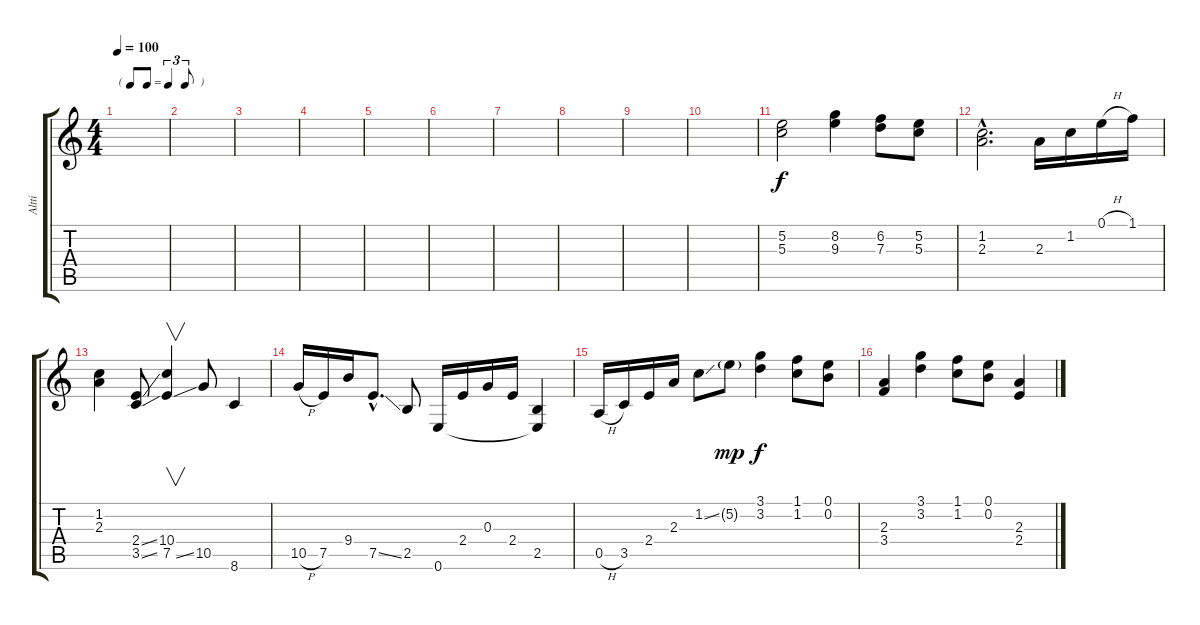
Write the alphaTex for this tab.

\track ("Altti" "Altti") {instrument acousticguitarsteel}
\staff {score tabs}
\tuning (E4 B3 G3 D3 A2 E2) {hide}
\ts (4 4)
\tf triplet8th
\tempo 100
\clef g2
\ks c
|
|
|
|
|
|
|
|
|
|
(5.2 5.3).2 (8.2 9.3).4 (6.2 7.3).8 (5.2 5.3).8 |
(1.2{hac} 2.3{hac}).2{d} 2.3.16 1.2.16 0.1{h}.16 1.1.16 |
(1.2 2.3).4 (2.4{ss} 3.5{ss}).8 (10.4 7.5{ss}).4{v} 10.5.8 8.6.4 |
10.5{h}.16 7.5.16 9.4.16 7.5{ss hac}.8{d} 2.5.8 0.6.16 2.4.16 0.3.16 2.4.16 (2.5 0.6{t}).4 |
0.5{h}.16 3.5.16 2.4.16 2.3.16 1.2{ss}.8 5.2{g}.8{dy mp} (3.1 3.2).4{dy f} (1.1 1.2).8 (0.1 0.2).8 |
(2.3 3.4).4 (3.1 3.2).4 (1.1 1.2).8 (0.1 0.2).8 (2.3 2.4).4
